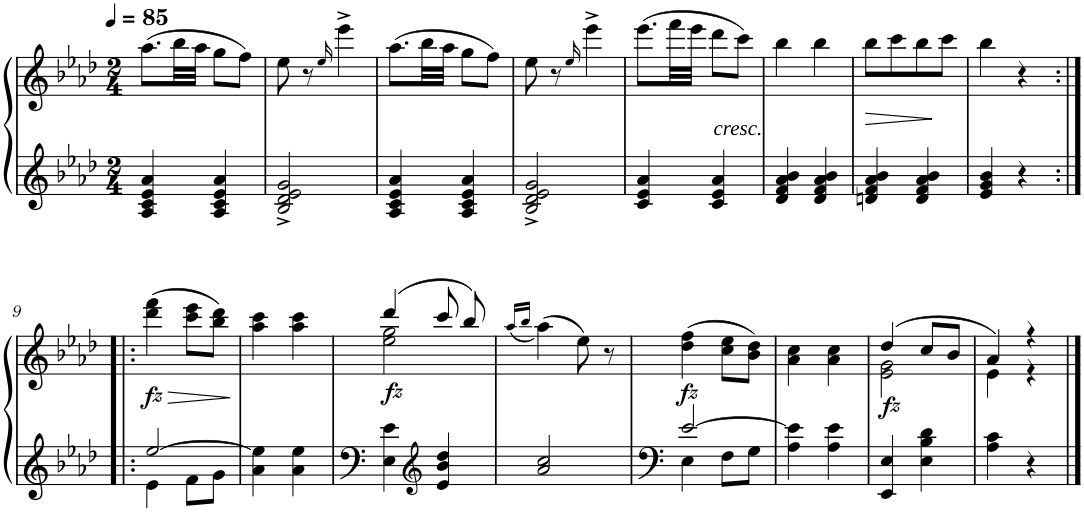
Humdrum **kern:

**kern	**kern	**dynam
*part1	*part1	*part1
*staff2	*staff1	*staff1/2
*I"Midi_1	*	*
*clefG2	*clefG2	*
*k[b-e-a-d-]	*k[b-e-a-d-]	*
*A-:	*A-:	*
*M2/4	*M2/4	*
*MM85	*MM85	*
=1	=1	=1
4A-/ 4c/ 4e-/ 4a-/	(>8.aa-\L	.
.	32bb-\LL	.
.	32aa-\JJJ	.
4A-/ 4c/ 4e-/ 4a-/	8gg\L	.
.	8ff\J)	.
=2	=2	=2
2B-/^ 2d-/^ 2e-/^ 2g/^	8ee-\	.
.	8r	.
.	16qee-/	.
.	4eee-^\	.
=3	=3	=3
4A-/ 4c/ 4e-/ 4a-/	(>8.aa-\L	.
.	32bb-\LL	.
.	32aa-\JJJ	.
4A-/ 4c/ 4e-/ 4a-/	8gg\L	.
.	8ff\J)	.
=4	=4	=4
2B-/^ 2d-/^ 2e-/^ 2g/^	8ee-\	.
.	8r	.
.	16qee-/	.
.	4eee-^\	.
=5	=5	=5
4c/ 4e-/ 4a-/	(>8.eee-\L	.
.	32fff\LL	.
.	32eee-\JJJ	.
!	!LO:TX:b:i:t=cresc.	!
4c/ 4e-/ 4a-/	8ddd-\L	.
.	8ccc\J)	.
=6	=6	=6
4d-/ 4f/ 4a-/ 4b-/	4bb-\	.
4d-/ 4f/ 4a-/ 4b-/	4bb-\	.
=7	=7	=7
!	!	!LO:HP:b
4dn/ 4f/ 4a-/ 4b-/	8bb-\L	>
.	8ccc\	.
4d/ 4f/ 4a-/ 4b-/	8bb-\	.
.	8ccc\J	]
=8	=8	=8
4e-/ 4g/ 4b-/	4bb-\	.
4r	4r	.
!!LO:LB:g=z
=9:|!|:	=9:|!|:	=9:|!|:
*^	*	*
!	!	!	!LO:HP:b
*	*	*^	*
!	!	!	!	!LO:DY:n=1:b
[2ee-/	4e-\	(>4ddd-\ 4fff\	2ryy	> fz
.	8f\L	8ccc\ 8eee-\L	.	.
.	8g\J	8bb-\ 8ddd-\J)	.	.
*v	*v	*	*	*
*	*v	*v	*
.	.	]
=10	=10	=10
*^	*^	*
4a-\ 4ee-\]	2ryy	4aa-\ 4ccc\	2ryy	.
4a-\ 4ee-\	.	4aa-\ 4ccc\	.	.
=11	=11	=11	=11	=11
!	!	!	!	!LO:DY:b
4E-\ 4e-\	4ryy	(>4ddd-/	2ee-\ 2gg\	fz
*clefG2	*	*	*	*
4e-/ 4b-/ 4dd-/	4ryy	8ccc/	.	.
.	.	8bb-/)	.	.
=12	=12	=12	=12	=12
.	.	(<16qaa-/LL	.	.
.	.	16qbb-/JJ	.	.
2a-/ 2cc/	2ryy	(>4aa-\)	2ryy	.
.	.	8ee-\)	.	.
.	.	8r	.	.
=13	=13	=13	=13	=13
!	!	!	!	!LO:DY:b
[2e-/	4E-\	(>4dd-\ 4ff\	2ryy	fz
.	8F\L	8cc\ 8ee-\L	.	.
.	8G\J	8b-\ 8dd-\J)	.	.
=14	=14	=14	=14	=14
4A-\ 4e-\]	2ryy	4a-\ 4cc\	2ryy	.
4A-\ 4e-\	.	4a-\ 4cc\	.	.
=15	=15	=15	=15	=15
!	!	!	!	!LO:DY:b
4EE-/ 4E-/	2ryy	(>4dd-/	2e-\ 2g\	fz
4E-\ 4B-\ 4d-\	.	8cc/L	.	.
.	.	8b-/J	.	.
=16	=16	=16	=16	=16
4A-\ 4c\	2ryy	4a-/)	4e-\	.
4r	.	4r	4r	.
*v	*v	*	*	*
*	*v	*v	*
==	==	==
*-	*-	*-
